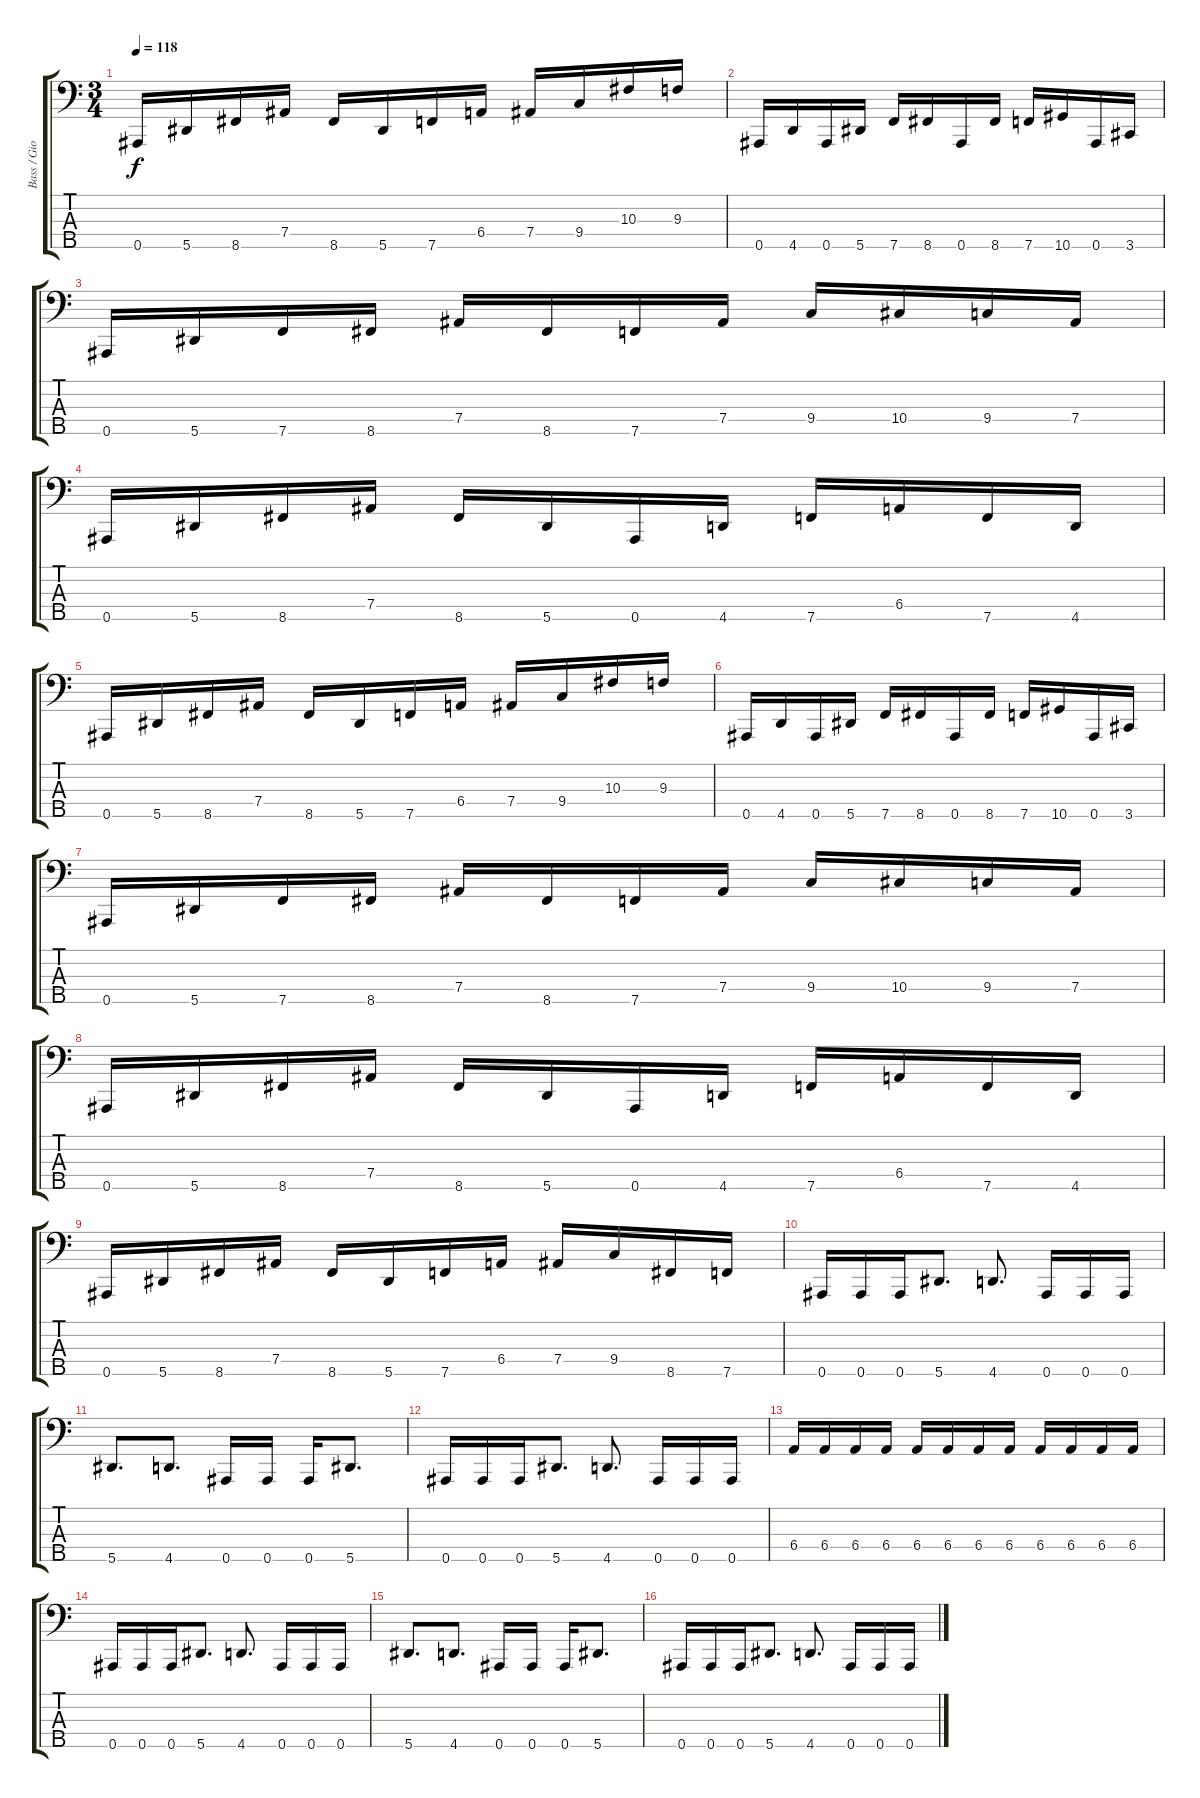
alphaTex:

\track ("Bass / Gio" "Bass / Gio") {instrument electricbasspick}
\staff {score tabs}
\tuning (Gb2 Db2 Ab1 Eb1 Bb0) {hide}
\ts (3 4)
\tempo 118
\clef f4
\ks c
0.5.16{dy f} 5.5.16 8.5.16 7.4.16 8.5.16 5.5.16 7.5.16 6.4.16 7.4.16 9.4.16 10.3.16 9.3.16 |
0.5.16 4.5.16 0.5.16 5.5.16 7.5.16 8.5.16 0.5.16 8.5.16 7.5.16 10.5.16 0.5.16 3.5.16 |
0.5.16 5.5.16 7.5.16 8.5.16 7.4.16 8.5.16 7.5.16 7.4.16 9.4.16 10.4.16 9.4.16 7.4.16 |
0.5.16 5.5.16 8.5.16 7.4.16 8.5.16 5.5.16 0.5.16 4.5.16 7.5.16 6.4.16 7.5.16 4.5.16 |
0.5.16 5.5.16 8.5.16 7.4.16 8.5.16 5.5.16 7.5.16 6.4.16 7.4.16 9.4.16 10.3.16 9.3.16 |
0.5.16 4.5.16 0.5.16 5.5.16 7.5.16 8.5.16 0.5.16 8.5.16 7.5.16 10.5.16 0.5.16 3.5.16 |
0.5.16 5.5.16 7.5.16 8.5.16 7.4.16 8.5.16 7.5.16 7.4.16 9.4.16 10.4.16 9.4.16 7.4.16 |
0.5.16 5.5.16 8.5.16 7.4.16 8.5.16 5.5.16 0.5.16 4.5.16 7.5.16 6.4.16 7.5.16 4.5.16 |
0.5.16 5.5.16 8.5.16 7.4.16 8.5.16 5.5.16 7.5.16 6.4.16 7.4.16 9.4.16 8.5.16 7.5.16 |
0.5.16 0.5.16 0.5.16 5.5.8{d} 4.5.8{d} 0.5.16 0.5.16 0.5.16 |
5.5.8{d} 4.5.8{d} 0.5.16 0.5.16 0.5.16 5.5.8{d} |
0.5.16 0.5.16 0.5.16 5.5.8{d} 4.5.8{d} 0.5.16 0.5.16 0.5.16 |
6.4.16 6.4.16 6.4.16 6.4.16 6.4.16 6.4.16 6.4.16 6.4.16 6.4.16 6.4.16 6.4.16 6.4.16 |
0.5.16 0.5.16 0.5.16 5.5.8{d} 4.5.8{d} 0.5.16 0.5.16 0.5.16 |
5.5.8{d} 4.5.8{d} 0.5.16 0.5.16 0.5.16 5.5.8{d} |
0.5.16 0.5.16 0.5.16 5.5.8{d} 4.5.8{d} 0.5.16 0.5.16 0.5.16
